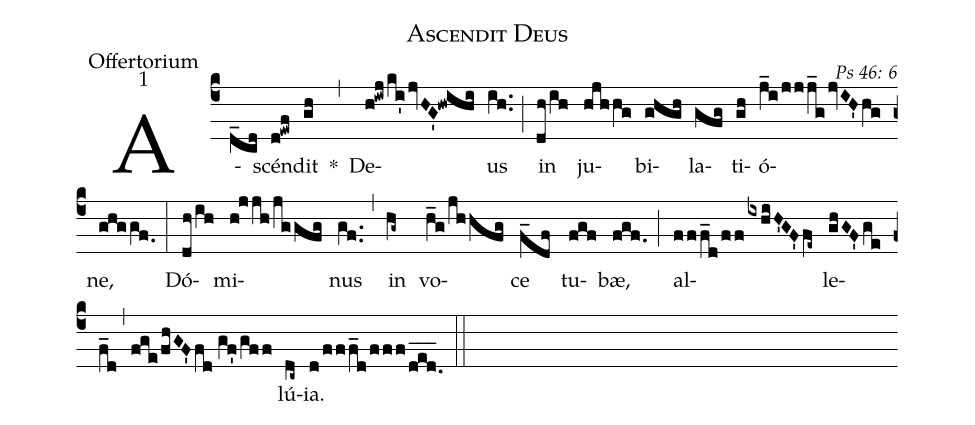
name: Ascendit Deus;
office-part: Offertorium;
mode: 1;
commentary: Ps 46: 6;
%%
(c4) A(d_cd)scén(d!ewf)dit(gh) *(,) De(h!iwj/ki'/jvHG'!hwihi)us(ih..) (;) in(dh/ih) ju(hjhhg)bi(ghgh)la(gfg)ti(gh)ó(j_i/jjj_g/jvIH'/hg)ne,(ghggf.0) (:)
Dó(dh/ih)mi(h!jjh/jggfg)nus(gf..) (,) in(hg~) vo(h_g/jhhfg)ce(f_df) tu(fgf)bæ,(fgf.) (;) al(fff_d/ffixhiH'GF'fe~)le(ghGF'/ge/f_d,fge/fhGF'/fd//gf'/gff)lú(dc~)ia.(d/fff_d/fff/d_e_d._) (::)
